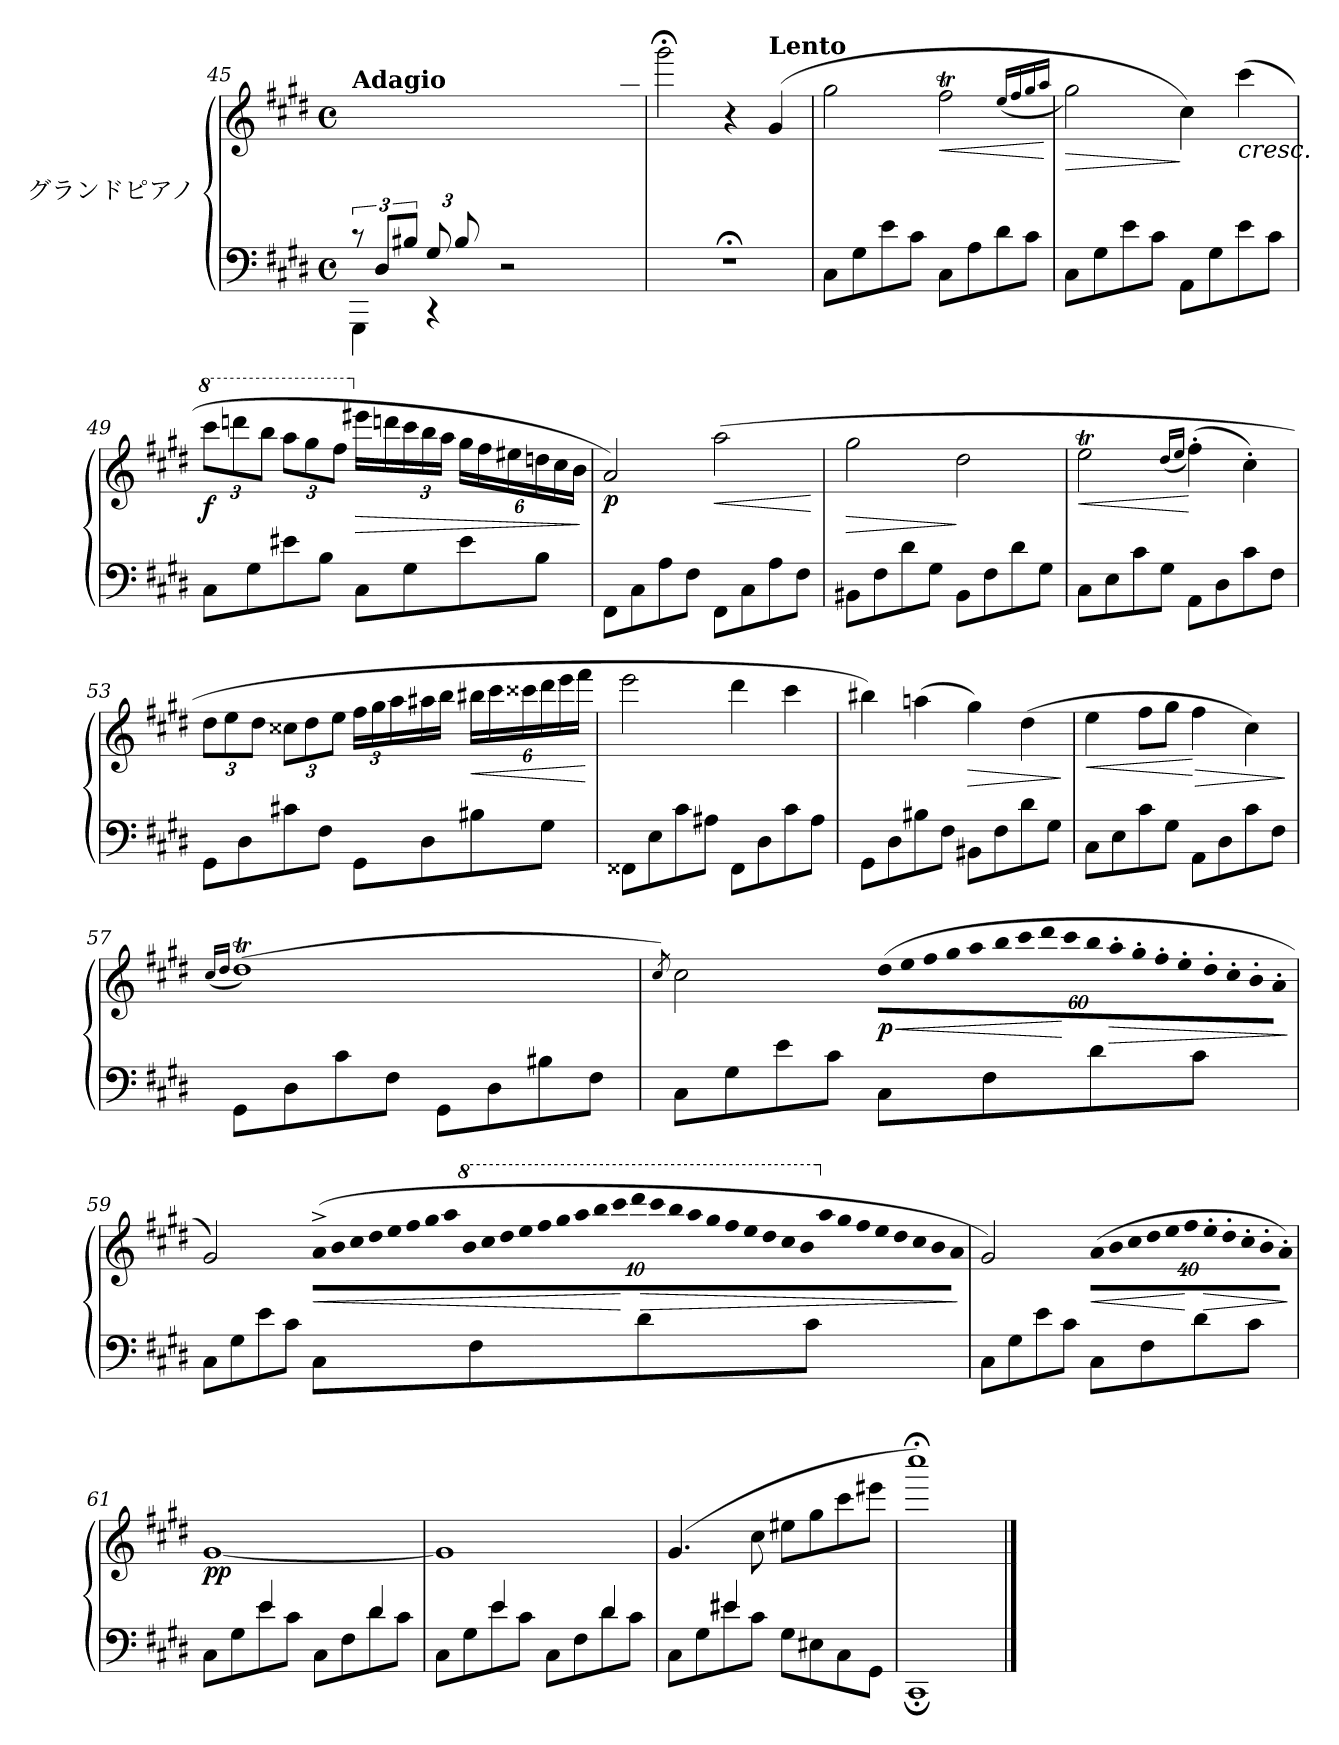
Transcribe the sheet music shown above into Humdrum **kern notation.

**kern	**kern	**dynam
*part1	*part1	*part1
*staff2	*staff1	*staff1/2
*I"グランドピアノ	*	*
!!LO:LB:g=z
*clefF4	*clefG2	*
*k[f#c#g#d#]	*k[f#c#g#d#]	*
*M4/4	*M4/4	*
*met(c)	*met(c)	*
=45	=45	=45
*^	*^	*
!	!	!LO:TX:a:B:t=Adagio	!	!
(>12r	4GGG#\	1raayy	12%5ryy	.
12D#/L	.	.	.	.
12B#X/J	.	.	.	.
*Xbrackettup	*	*	*	*
12G#/L	4r	.	.	.
12B#/	.	.	.	.
12%7ryy	.	.	12d#/J	.
*	*	*	*Xbrackettup	*
.	2r	.	12b#X\L	.
.	.	.	12g#\	.
.	.	.	12b#\J	.
.	.	.	12dd#\L	.
.	.	.	12gg#\	.
.	.	.	12bb#X\J	.
*v	*v	*	*	*
*	*v	*v	*
=46	=46	=46
1r;<	2ggg#;<\)	.
.	4r	.
!	!LO:TX:a:B:t=Lento	!
.	(>4g#/	.
=47	=47	=47
8C#\L	2gg#\	.
8G#\	.	.
8e\	.	.
8c#\J	.	.
!	!	!LO:HP:b
8C#\L	2ff#T\	<
8A\	.	.
8d#\	.	.
8c#\J	.	.
.	(<16qee/LL	.
.	16qff#/	.
.	16qgg#/	.
.	16qaa/JJ	.
.	.	[
=48	=48	=48
!	!	!LO:HP:b
8C#\L	2gg#\)	>
8G#\	.	.
8e\	.	.
8c#\J	.	.
8AA\L	4cc#\)	]
8G#\	.	.
!	!LO:TX:b:i:t=cresc.	!
8e\	(>4ccc#\	.
8c#\J	.	.
!!LO:LB:g=z
=49	=49	=49
*	*8va	*
!	!	!LO:DY:b
8C#\L	12cccc#\L	f
.	12ddddn\	.
8G#\	.	.
.	12bbb\J	.
8e#X\	12aaa\L	.
.	12ggg#\	.
8B\J	.	.
.	12fff#\J	.
*	*X8va	*
!	!	!LO:HP:b
8C#\L	16eee#X\LL	>
.	16dddn\	.
8G#\	24ccc#\	.
.	24bb\	.
.	24aa\JJ	.
8e#\	24gg#\LL	.
.	24ff#\	.
.	24ee#X\	.
8B\J	24ddn\	.
.	24cc#\	.
.	24b\JJ	.
.	.	]
=50	=50	=50
!	!	!LO:DY:b
8FF#\L	2a/)	p
8C#\	.	.
8A\	.	.
8F#\J	.	.
!	!	!LO:HP:b
8FF#\L	(>2aa\	<
8C#\	.	.
8A\	.	.
8F#\J	.	.
.	.	[
=51	=51	=51
!	!	!LO:HP:b
8BB#X\L	2gg#\	>
8F#\	.	.
8d#\	.	.
8G#\J	.	.
8BB#\L	2dd#\	]
8F#\	.	.
8d#\	.	.
8G#\J	.	.
!!LO:LB:g=z
=52	=52	=52
!	!	!LO:HP:b
8C#\L	2eeT\	<
8E\	.	.
8c#\	.	.
8G#\J	.	.
.	(<16qdd#/LL	.
.	16qee/JJ	.
8AA\L	(>4ff#'\)	[
8D#\	.	.
8c#\	4cc#'\)	.
8F#\J	.	.
=53	=53	=53
8GG#\L	12dd#\L	.
.	12ee\	.
8D#\	.	.
.	12dd#\J	.
8c#X\	12cc##X\L	.
.	12dd#\	.
8F#\J	.	.
.	12ee\J	.
8GG#\L	24ff#\LL	.
.	24gg#\	.
.	24aa\	.
8D#\	16aa#X\	.
.	16bb\JJ	.
!	!	!LO:HP:b
8B#X\	24bb#X\LL	<
.	24ccc#\	.
.	24ccc##X\	.
8G#\J	24ddd#\	.
.	24eee\	.
.	24fff#\JJ	.
.	.	[
=54	=54	=54
8FF##X\L	2eee\	.
8E\	.	.
8c#\	.	.
8A#X\J	.	.
8FF##\L	4ddd#\	.
8D#\	.	.
8c#\	4ccc#\	.
8A#\J	.	.
!!LO:PB:g=z
=55	=55	=55
8GG#\L	4bb#X\)	.
8D#\	.	.
8B#X\	(>4aan\	.
8F#\J	.	.
!	!	!LO:HP:b
8BB#X\L	4gg#\)	>
8F#\	.	.
8d#\	(>4dd#\	.
8G#\J	.	.
.	.	]
=56	=56	=56
!	!	!LO:HP:b
8C#\L	4ee\	<
8E\	.	.
8c#\	8ff#\L	.
8G#\J	8gg#\J	.
!	!	!LO:HP:n=1:b
8AA\L	4ff#\	[ >
8D#\	.	.
8c#\	4cc#\)	.
8F#\J	.	.
.	.	]
=57	=57	=57
.	(<16qcc#/LL	.
.	16qdd#/JJ	.
8GG#\L	(>1dd#t)	.
8D#\	.	.
8c#\	.	.
8F#\J	.	.
8GG#\L	.	.
8D#\	.	.
8B#X\	.	.
8F#\J	.	.
!!LO:LB:g=z
=58	=58	=58
.	8qcc#/)	.
8C#\L	2cc#\	.
8G#\	.	.
8e\	.	.
8c#\J	.	.
!	!LO:N:vis=16	!LO:HP:b
!	!	!LO:DY:n=1:b
8C#\L	(>1920%53dd#!\LL	< p
!	!LO:N:vis=16	!
.	1920%53ee!\	.
!	!LO:N:vis=16	!
.	1920%53ff#!\	.
!	!LO:N:vis=16	!
.	1920%53gg#!\	.
!	!LO:N:vis=16	!
.	1920%53aa!\	.
8F#\	.	.
!	!LO:N:vis=16	!
.	1920%53bb!\	.
!	!LO:N:vis=16	!
.	1920%53ccc#!\	.
!	!LO:N:vis=16	!
.	1920%53ddd#!\	.
!	!LO:N:vis=16	!
.	1920%53ccc#!\	[
!	!LO:N:vis=16	!
.	1920%53bb!\	.
8d#\	.	.
!	!LO:N:vis=16	!LO:HP:b
.	1920%53aa'!\	>
!	!LO:N:vis=16	!
.	1920%53gg#'!\	.
!	!LO:N:vis=16	!
.	1920%53ff#'!\	.
!	!LO:N:vis=16	!
.	1920%53ee'!\	.
8c#\J	.	.
!	!LO:N:vis=16	!
.	1920%53dd#'!\	.
!	!LO:N:vis=16	!
.	1920%53cc#'!\	.
!	!LO:N:vis=16	!
.	1920%53b'!\	.
!	!LO:N:vis=16	!
.	1920%53a'!\JJ	.
.	320ryy	]
!!LO:LB:g=z
=59	=59	=59
8C#\L	2g#/)	.
8G#\	.	.
8e\	.	.
8c#\J	.	.
!	!LO:N:vis=16	!LO:HP:b
8C#\L	(>640%9a^!\LL	<
!	!LO:N:vis=16	!
.	640%9b!\	.
!	!LO:N:vis=16	!
.	640%9cc#!\	.
!	!LO:N:vis=16	!
.	640%9dd#!\	.
!	!LO:N:vis=16	!
.	640%9ee!\	.
!	!LO:N:vis=16	!
.	640%9ff#!\	.
!	!LO:N:vis=16	!
.	640%9gg#!\	.
!	!LO:N:vis=16	!
.	640%9aa!\	.
*	*8va	*
!	!LO:N:vis=16	!
.	640%9bb!\	.
8F#\	.	.
!	!LO:N:vis=16	!
.	640%9ccc#!\	.
!	!LO:N:vis=16	!
.	640%9ddd#!\	.
!	!LO:N:vis=16	!
.	640%9eee!\	.
!	!LO:N:vis=16	!
.	640%9fff#!\	.
!	!LO:N:vis=16	!
.	640%9ggg#!\	.
!	!LO:N:vis=16	!
.	640%9aaa!\	.
!	!LO:N:vis=16	!
.	640%9bbb!\	.
!	!LO:N:vis=16	!
.	640%9cccc#!\	.
!	!LO:N:vis=16	!
.	640%9dddd#!\	[
8d#\	.	.
!	!LO:N:vis=16	!LO:HP:b
.	640%9cccc#!\	>
!	!LO:N:vis=16	!
.	640%9bbb!\	.
!	!LO:N:vis=16	!
.	640%9aaa!\	.
!	!LO:N:vis=16	!
.	640%9ggg#!\	.
!	!LO:N:vis=16	!
.	640%9fff#!\	.
!	!LO:N:vis=16	!
.	640%9eee!\	.
!	!LO:N:vis=16	!
.	640%9ddd#!\	.
!	!LO:N:vis=16	!
.	640%9ccc#!\	.
!	!LO:N:vis=16	!
.	640%9bb!\	.
8c#\J	.	.
*	*X8va	*
!	!LO:N:vis=16	!
.	640%9aa!\	.
!	!LO:N:vis=16	!
.	640%9gg#!\	.
!	!LO:N:vis=16	!
.	640%9ff#!\	.
!	!LO:N:vis=16	!
.	640%9ee!\	.
!	!LO:N:vis=16	!
.	640%9dd#!\	.
!	!LO:N:vis=16	!
.	640%9cc#!\	.
!	!LO:N:vis=16	!
.	640%9b!\	.
!	!LO:N:vis=16	!
.	640%9a!\JJ	.
.	128ryy	]
!!LO:LB:g=z
=60	=60	=60
8C#\L	2g#/)	.
8G#\	.	.
8e\	.	.
8c#\J	.	.
!	!LO:N:vis=8	!LO:HP:b
8C#\L	(>640%29a!\L	<
!	!LO:N:vis=8	!
.	640%29b!\	.
!	!LO:N:vis=8	!
.	640%29cc#!\	.
8F#\	.	.
!	!LO:N:vis=8	!
.	640%29dd#!\	.
!	!LO:N:vis=8	!
.	640%29ee!\	.
!	!LO:N:vis=8	!
.	640%29ff#!\	[
8d#\	.	.
!	!LO:N:vis=8	!LO:HP:b
.	640%29ee'!\	>
!	!LO:N:vis=8	!
.	640%29dd#'!\	.
!	!LO:N:vis=8	!
.	640%29cc#'!\	.
8c#\J	.	.
!	!LO:N:vis=8	!
.	640%29b'!\	.
!	!LO:N:vis=8	!
.	640%29a'!\J)	.
.	640ryy	]
=61	=61	=61
*^	*	*
!	!	!	!LO:DY:b
8ryy	8C#\L	[1g#	pp
8ryy	8G#\	.	.
4e/	8e\	.	.
.	8c#\J	.	.
8ryy	8C#\L	.	.
8ryy	8F#\	.	.
4d#/	8d#\	.	.
.	8c#\J	.	.
=62	=62	=62	=62
8ryy	8C#\L	1g#]	.
8ryy	8G#\	.	.
4e/	8e\	.	.
.	8c#\J	.	.
8ryy	8C#\L	.	.
8ryy	8F#\	.	.
4d#/	8d#\	.	.
.	8c#\J	.	.
!!LO:LB:g=z
=63	=63	=63	=63
8ryy	8C#\L	(>4.g#/	.
8ryy	8G#\	.	.
4e#X/	8e#\	.	.
.	8c#\J	8cc#\	.
8ryy	8G#\L	8ee#X\L	.
8ryy	8E#X\	8gg#\	.
8ryy	8C#\	8ccc#\	.
8ryy	8GG#\J	8eee#X\J	.
=64	=64	=64	=64
1ryy	1CC#;	1cccc#;<)	.
*v	*v	*	*
==	==	==
*-	*-	*-
